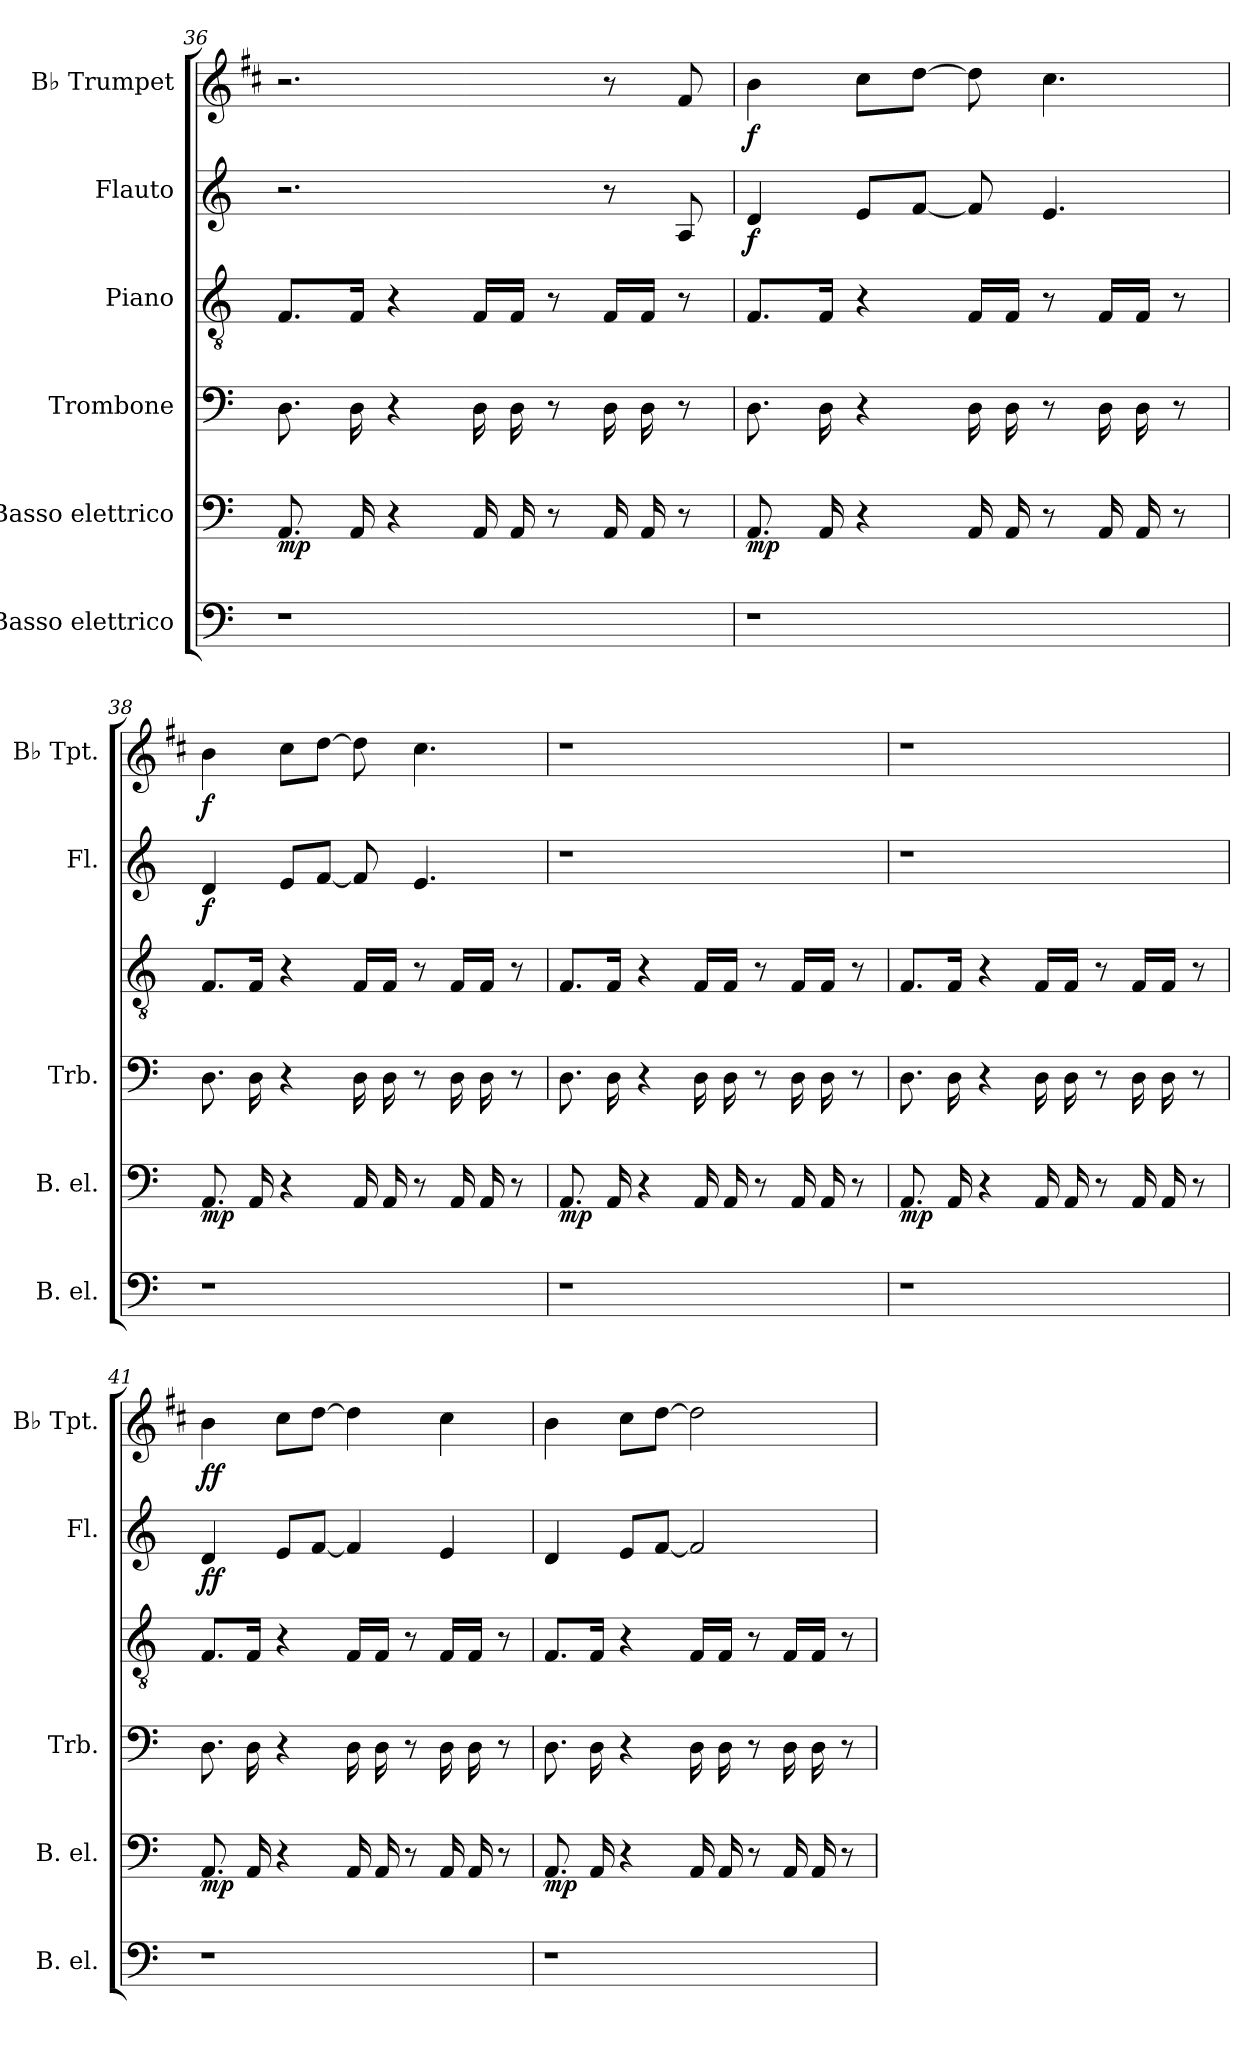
**kern	**kern	**dynam	**kern	**kern	**kern	**dynam	**kern	**dynam
*part6	*part5	*part5	*part4	*part3	*part2	*part2	*part1	*part1
*staff6	*staff5	*staff5	*staff4	*staff3	*staff2	*staff2	*staff1	*staff1
*I"Basso elettrico	*I"Basso elettrico	*	*I"Trombone	*I"Piano	*I"Flauto	*	*I"B♭ Trumpet	*
*I'B. el.	*I'B. el.	*	*I'Trb.	*	*I'Fl.	*	*I'B♭ Tpt.	*
*clefF4	*clefF4	*	*clefF4	*clefGv2	*clefG2	*	*clefG2	*
*	*	*	*	*	*	*	*ITrd1c2	*
*k[]	*k[]	*	*k[]	*k[]	*k[]	*	*k[]	*
=36	=36	=36	=36	=36	=36	=36	=36	=36
!	!	!LO:DY:b	!	!	!	!	!	!
1r	8.AA/	mp	8.D\	8.F/L	2.r	.	2.r	.
.	16AA/	.	16D\	16F/Jk	.	.	.	.
.	4r	.	4r	4r	.	.	.	.
.	16AA/	.	16D\	16F/LL	.	.	.	.
.	16AA/	.	16D\	16F/JJ	.	.	.	.
.	8r	.	8r	8r	.	.	.	.
.	16AA/	.	16D\	16F/LL	8r	.	8r	.
.	16AA/	.	16D\	16F/JJ	.	.	.	.
.	8r	.	8r	8r	8A/	.	8e/	.
!!LO:LB:g=z
=37	=37	=37	=37	=37	=37	=37	=37	=37
!	!	!LO:DY:b	!	!	!	!LO:DY:b	!	!LO:DY:b
1r	8.AA/	mp	8.D\	8.F/L	4d/	f	4a\	f
.	16AA/	.	16D\	16F/Jk	.	.	.	.
.	4r	.	4r	4r	8e/L	.	8b\L	.
.	.	.	.	.	[8f/J	.	[8cc\J	.
.	16AA/	.	16D\	16F/LL	8f/]	.	8cc\]	.
.	16AA/	.	16D\	16F/JJ	.	.	.	.
.	8r	.	8r	8r	4.e/	.	4.b\	.
.	16AA/	.	16D\	16F/LL	.	.	.	.
.	16AA/	.	16D\	16F/JJ	.	.	.	.
.	8r	.	8r	8r	.	.	.	.
=38	=38	=38	=38	=38	=38	=38	=38	=38
!	!	!LO:DY:b	!	!	!	!LO:DY:b	!	!LO:DY:b
1r	8.AA/	mp	8.D\	8.F/L	4d/	f	4a\	f
.	16AA/	.	16D\	16F/Jk	.	.	.	.
.	4r	.	4r	4r	8e/L	.	8b\L	.
.	.	.	.	.	[8f/J	.	[8cc\J	.
.	16AA/	.	16D\	16F/LL	8f/]	.	8cc\]	.
.	16AA/	.	16D\	16F/JJ	.	.	.	.
.	8r	.	8r	8r	4.e/	.	4.b\	.
.	16AA/	.	16D\	16F/LL	.	.	.	.
.	16AA/	.	16D\	16F/JJ	.	.	.	.
.	8r	.	8r	8r	.	.	.	.
=39	=39	=39	=39	=39	=39	=39	=39	=39
!	!	!LO:DY:b	!	!	!	!	!	!
1r	8.AA/	mp	8.D\	8.F/L	1r	.	1r	.
.	16AA/	.	16D\	16F/Jk	.	.	.	.
.	4r	.	4r	4r	.	.	.	.
.	16AA/	.	16D\	16F/LL	.	.	.	.
.	16AA/	.	16D\	16F/JJ	.	.	.	.
.	8r	.	8r	8r	.	.	.	.
.	16AA/	.	16D\	16F/LL	.	.	.	.
.	16AA/	.	16D\	16F/JJ	.	.	.	.
.	8r	.	8r	8r	.	.	.	.
=40	=40	=40	=40	=40	=40	=40	=40	=40
!	!	!LO:DY:b	!	!	!	!	!	!
1r	8.AA/	mp	8.D\	8.F/L	1r	.	1r	.
.	16AA/	.	16D\	16F/Jk	.	.	.	.
.	4r	.	4r	4r	.	.	.	.
.	16AA/	.	16D\	16F/LL	.	.	.	.
.	16AA/	.	16D\	16F/JJ	.	.	.	.
.	8r	.	8r	8r	.	.	.	.
.	16AA/	.	16D\	16F/LL	.	.	.	.
.	16AA/	.	16D\	16F/JJ	.	.	.	.
.	8r	.	8r	8r	.	.	.	.
!!LO:PB:g=z
=41	=41	=41	=41	=41	=41	=41	=41	=41
!	!	!LO:DY:b	!	!	!	!LO:DY:b	!	!LO:DY:b
1r	8.AA/	mp	8.D\	8.F/L	4d/	ff	4a\	ff
.	16AA/	.	16D\	16F/Jk	.	.	.	.
.	4r	.	4r	4r	8e/L	.	8b\L	.
.	.	.	.	.	[8f/J	.	[8cc\J	.
.	16AA/	.	16D\	16F/LL	4f/]	.	4cc\]	.
.	16AA/	.	16D\	16F/JJ	.	.	.	.
.	8r	.	8r	8r	.	.	.	.
.	16AA/	.	16D\	16F/LL	4e/	.	4b\	.
.	16AA/	.	16D\	16F/JJ	.	.	.	.
.	8r	.	8r	8r	.	.	.	.
=42	=42	=42	=42	=42	=42	=42	=42	=42
!	!	!LO:DY:b	!	!	!	!	!	!
1r	8.AA/	mp	8.D\	8.F/L	4d/	.	4a\	.
.	16AA/	.	16D\	16F/Jk	.	.	.	.
.	4r	.	4r	4r	8e/L	.	8b\L	.
.	.	.	.	.	[8f/J	.	[8cc\J	.
.	16AA/	.	16D\	16F/LL	2f/]	.	2cc\]	.
.	16AA/	.	16D\	16F/JJ	.	.	.	.
.	8r	.	8r	8r	.	.	.	.
.	16AA/	.	16D\	16F/LL	.	.	.	.
.	16AA/	.	16D\	16F/JJ	.	.	.	.
.	8r	.	8r	8r	.	.	.	.
=	=	=	=	=	=	=	=	=
*-	*-	*-	*-	*-	*-	*-	*-	*-
